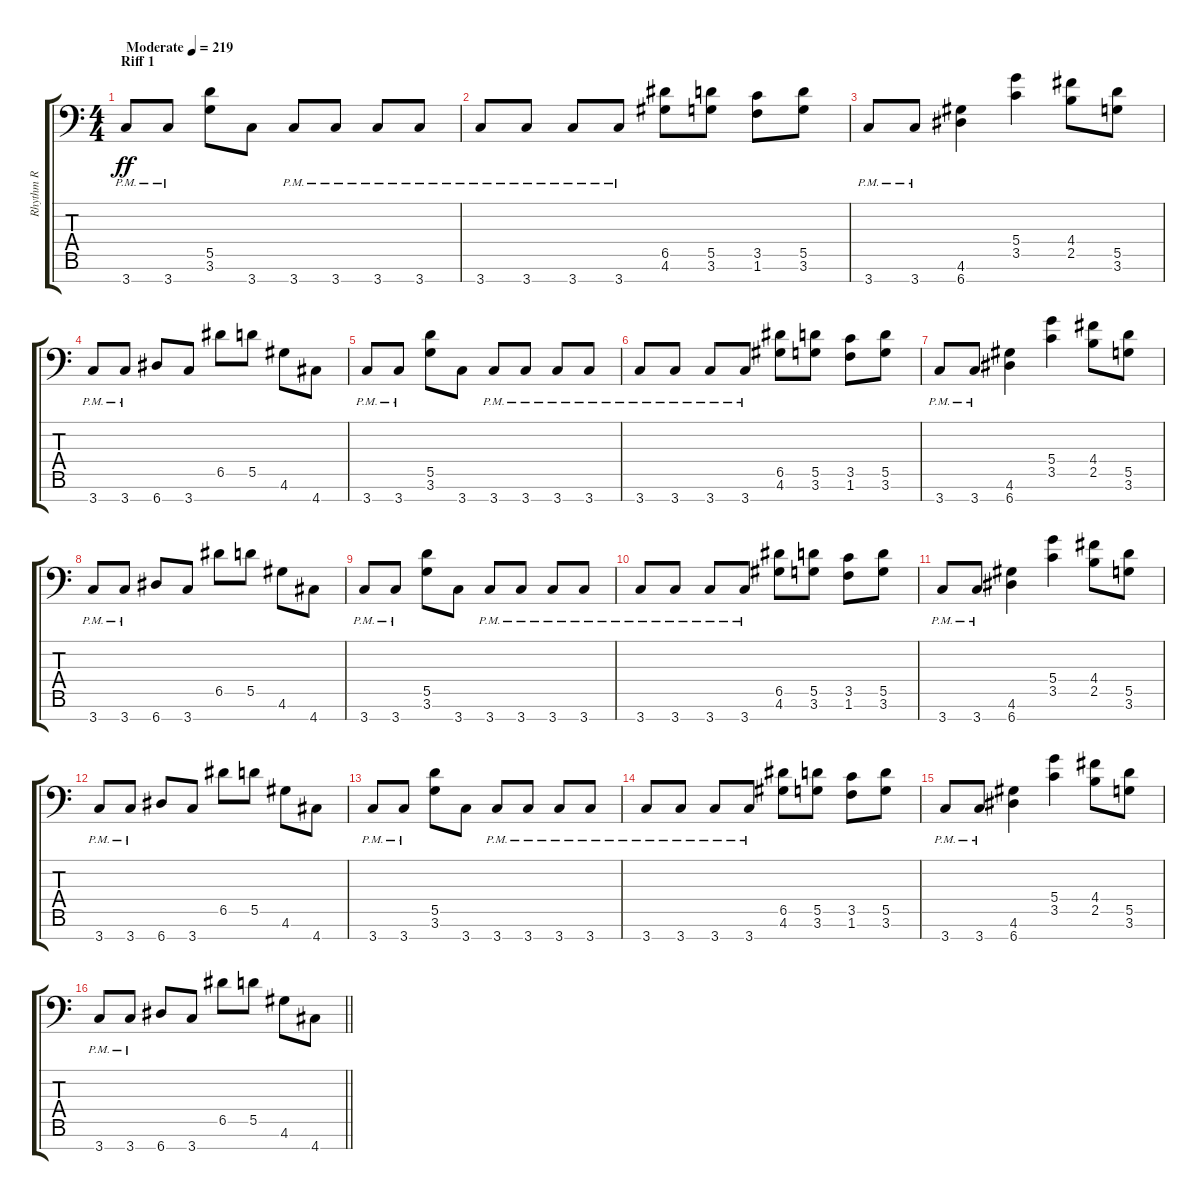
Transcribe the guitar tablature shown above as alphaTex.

\track ("Rhythm R" "Rhythm R") {instrument overdrivenguitar}
\staff {score tabs}
\tuning (E4 B3 G3 D3 A2 E2 A1) {hide}
\ts (4 4)
\section ("" "Riff 1")
\tempo (219 "Moderate")
\clef f4
\ks c
3.7{pm}.8{dy ff instrument overdrivenguitar} 3.7{pm}.8 (5.5 3.6).8 3.7.8 3.7{pm}.8 3.7{pm}.8 3.7{pm}.8 3.7{pm}.8 |
3.7{pm}.8 3.7{pm}.8 3.7{pm}.8 3.7{pm}.8 (6.5 4.6).8 (5.5 3.6).8 (3.5 1.6).8 (5.5 3.6).8 |
3.7{pm}.8 3.7{pm}.8 (4.6 6.7).4 (5.4 3.5).4 (4.4 2.5).8 (5.5 3.6).8 |
3.7{pm}.8 3.7{pm}.8 6.7.8 3.7.8 6.5.8 5.5.8 4.6.8 4.7.8 |
3.7{pm}.8 3.7{pm}.8 (5.5 3.6).8 3.7.8 3.7{pm}.8 3.7{pm}.8 3.7{pm}.8 3.7{pm}.8 |
3.7{pm}.8 3.7{pm}.8 3.7{pm}.8 3.7{pm}.8 (6.5 4.6).8 (5.5 3.6).8 (3.5 1.6).8 (5.5 3.6).8 |
3.7{pm}.8 3.7{pm}.8 (4.6 6.7).4 (5.4 3.5).4 (4.4 2.5).8 (5.5 3.6).8 |
3.7{pm}.8 3.7{pm}.8 6.7.8 3.7.8 6.5.8 5.5.8 4.6.8 4.7.8 |
3.7{pm}.8 3.7{pm}.8 (5.5 3.6).8 3.7.8 3.7{pm}.8 3.7{pm}.8 3.7{pm}.8 3.7{pm}.8 |
3.7{pm}.8 3.7{pm}.8 3.7{pm}.8 3.7{pm}.8 (6.5 4.6).8 (5.5 3.6).8 (3.5 1.6).8 (5.5 3.6).8 |
3.7{pm}.8 3.7{pm}.8 (4.6 6.7).4 (5.4 3.5).4 (4.4 2.5).8 (5.5 3.6).8 |
3.7{pm}.8 3.7{pm}.8 6.7.8 3.7.8 6.5.8 5.5.8 4.6.8 4.7.8 |
3.7{pm}.8 3.7{pm}.8 (5.5 3.6).8 3.7.8 3.7{pm}.8 3.7{pm}.8 3.7{pm}.8 3.7{pm}.8 |
3.7{pm}.8 3.7{pm}.8 3.7{pm}.8 3.7{pm}.8 (6.5 4.6).8 (5.5 3.6).8 (3.5 1.6).8 (5.5 3.6).8 |
3.7{pm}.8 3.7{pm}.8 (4.6 6.7).4 (5.4 3.5).4 (4.4 2.5).8 (5.5 3.6).8 |
\barLineRight lightlight
3.7{pm}.8 3.7{pm}.8 6.7.8 3.7.8 6.5.8 5.5.8 4.6.8 4.7.8
